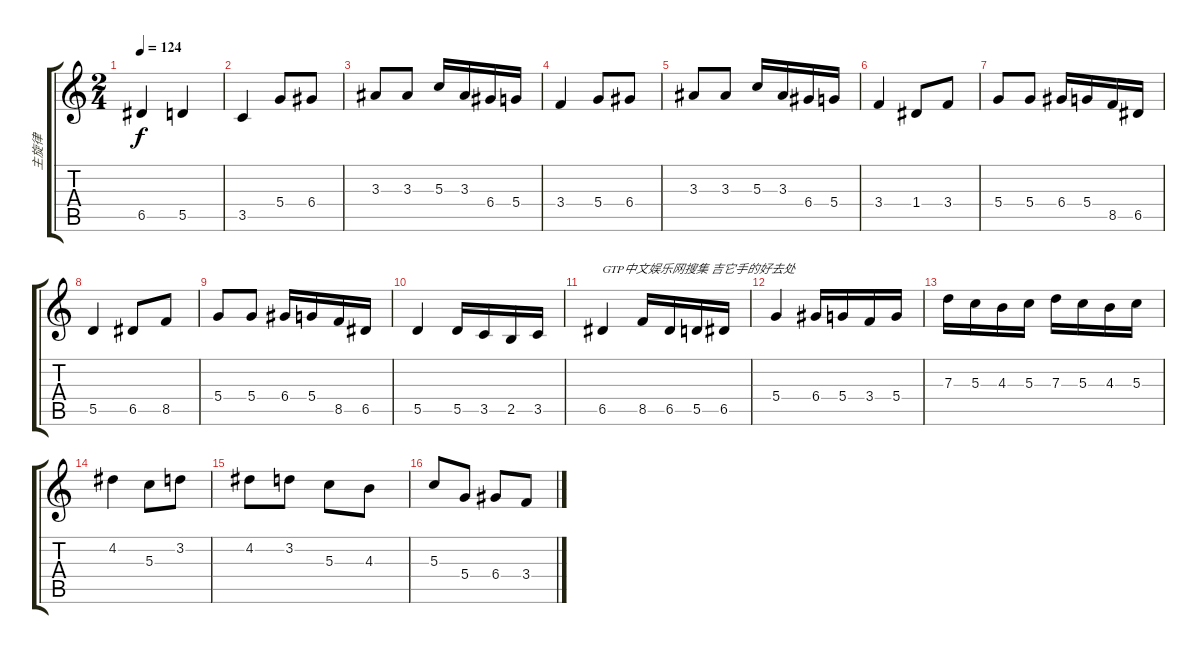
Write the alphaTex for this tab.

\track ("主旋律" "主旋律") {instrument distortionguitar}
\staff {score tabs}
\tuning (E4 B3 G3 D3 A2 E2) {hide}
\ts (2 4)
\tempo 124
\clef g2
\ks c
6.5.4{dy f} 5.5.4 |
3.5.4 5.4.8 6.4.8 |
3.3.8 3.3.8 5.3.16 3.3.16 6.4.16 5.4.16 |
3.4.4 5.4.8 6.4.8 |
3.3.8 3.3.8 5.3.16 3.3.16 6.4.16 5.4.16 |
3.4.4 1.4.8 3.4.8 |
5.4.8 5.4.8 6.4.16 5.4.16 8.5.16 6.5.16 |
5.5.4 6.5.8 8.5.8 |
5.4.8 5.4.8 6.4.16 5.4.16 8.5.16 6.5.16 |
5.5.4 5.5.16 3.5.16 2.5.16 3.5.16 |
6.5.4{txt "GTP中文娱乐网搜集 吉它手的好去处"} 8.5.16 6.5.16 5.5.16 6.5.16 |
5.4.4 6.4.16 5.4.16 3.4.16 5.4.16 |
7.3.16 5.3.16 4.3.16 5.3.16 7.3.16 5.3.16 4.3.16 5.3.16 |
4.2.4 5.3.8 3.2.8 |
4.2.8 3.2.8 5.3.8 4.3.8 |
5.3.8 5.4.8 6.4.8 3.4.8
